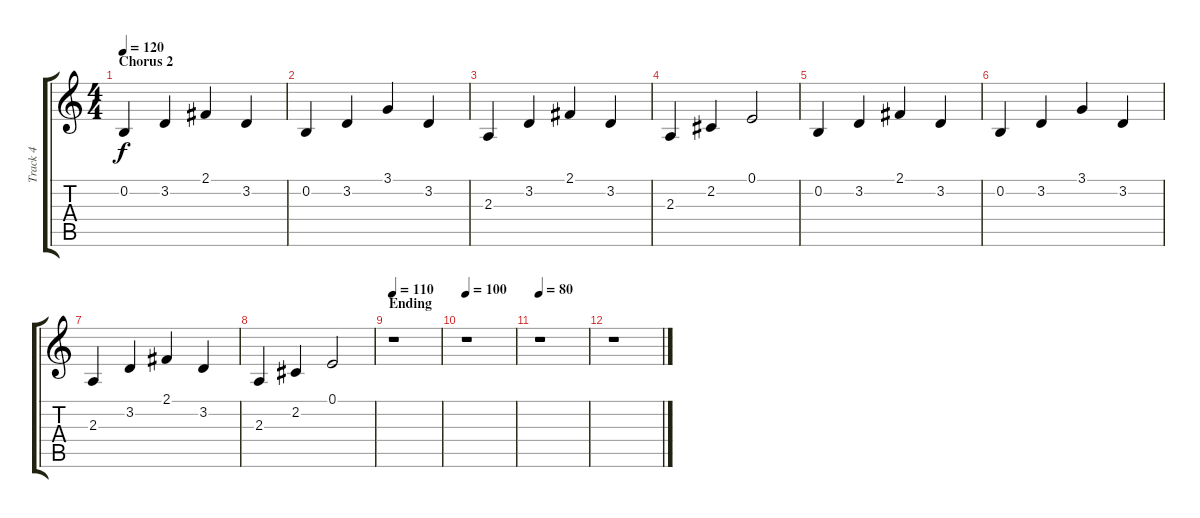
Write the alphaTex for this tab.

\track ("Track 4" "Track 4") {instrument glockenspiel}
\staff {score tabs}
\tuning (E4 B3 G3 D3 A2 E2) {hide}
\ts (4 4)
\section ("" "Chorus 2")
\tempo 120
\clef g2
\ks c
0.2.4{dy f} 3.2.4 2.1.4 3.2.4 |
0.2.4 3.2.4 3.1.4 3.2.4 |
2.3.4 3.2.4 2.1.4 3.2.4 |
2.3.4 2.2.4 0.1.2 |
0.2.4 3.2.4 2.1.4 3.2.4 |
0.2.4 3.2.4 3.1.4 3.2.4 |
2.3.4 3.2.4 2.1.4 3.2.4 |
2.3.4 2.2.4 0.1.2 |
\section ("" "Ending")
\tempo 110
r.1 |
\tempo 100
r.1 |
\tempo 80
r.1 |
r.1
